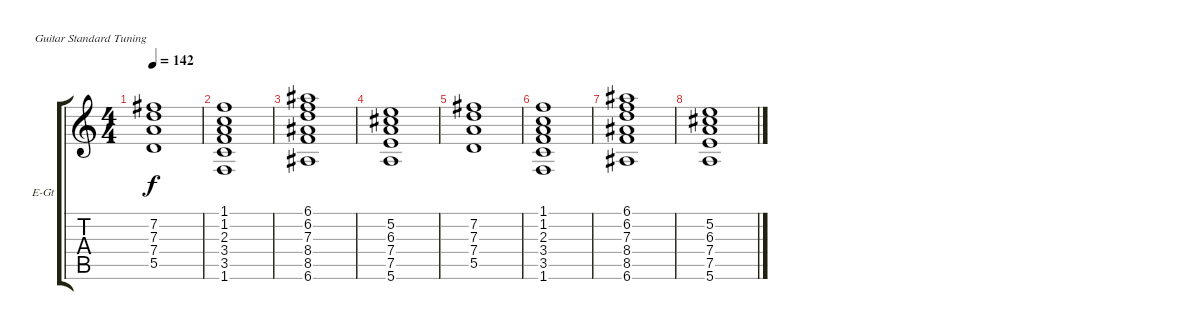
\bracketExtendMode groupsimilarinstruments
\firstSystemTrackNameOrientation horizontal
\otherSystemsTrackNameOrientation horizontal
\track ("Szinti szönyeg" "E-Gt") {instrument electricguitarclean}
\staff {score tabs}
\tuning (E4 B3 G3 D3 A2 E2)
\ts (4 4)
\tempo 142
\clef g2
\scale
0.333333
\ks c
(7.2 7.3 7.4 5.5).1{dy f} |
\scale
0.333333 (1.6 3.5 3.4 2.3 1.2 1.1).1 |
\scale
0.333333 (6.6 6.1 6.2 7.3 8.4 8.5).1 |
\scale
0.333333 (5.6 7.5 7.4 6.3 5.2).1 |
\scale
0.333333 (7.2 7.3 7.4 5.5).1 |
\scale
0.333333 (1.6 3.5 3.4 2.3 1.2 1.1).1 |
\scale
0.333333 (6.6 6.1 6.2 7.3 8.4 8.5).1 |
\scale
0.333333 (5.6 7.5 7.4 6.3 5.2).1 |
\scale
0.333333 |
\scale
0.333333 |
\scale
0.333333 |
\scale
0.333333 |
\scale
0.333333 |
\scale
0.333333 |
\scale
0.333333 |
\scale
0.333333
